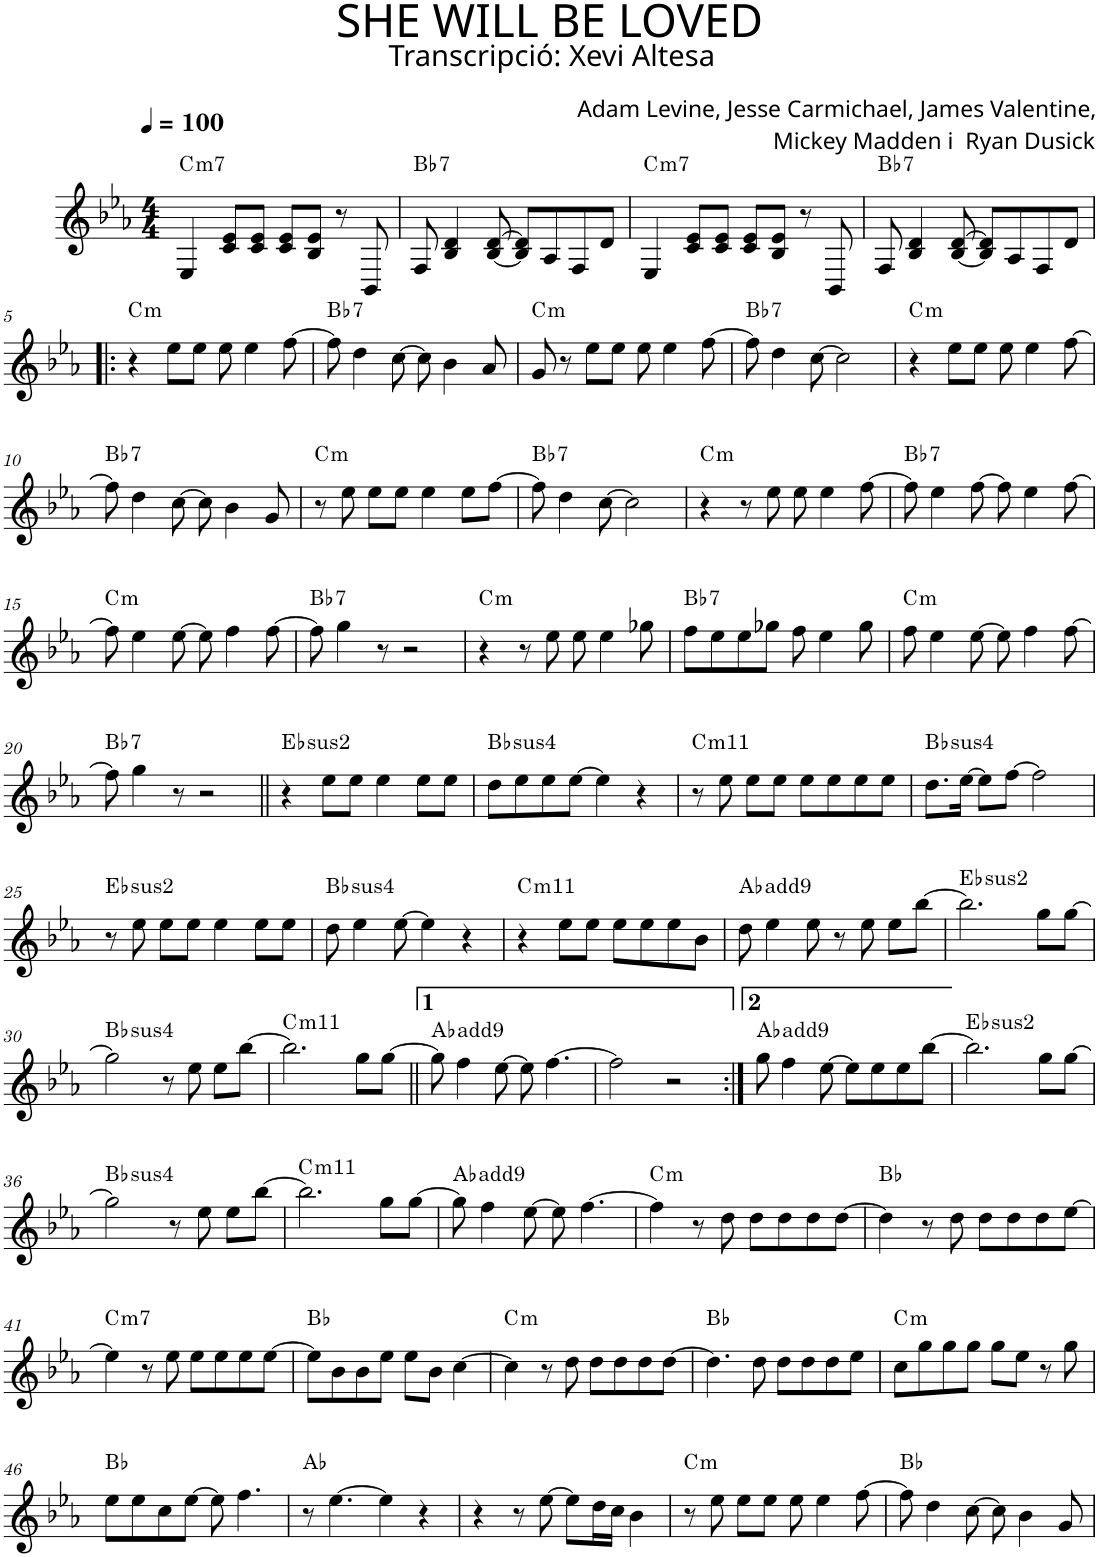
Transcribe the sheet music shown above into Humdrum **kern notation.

**kern	**harte
*part1	*part1
*staff1	*
*I"P1	*
*clefG2	*
*k[b-e-a-]	*
*c:	*
*M4/4	*
*MM100	*
=1	=1
!	!LO:H:kt=m7
4E-/	C:min7
8c/ 8e-/L	.
8c/ 8e-/J	.
8c/ 8e-/L	.
8B-/ 8e-/J	.
8r	.
8BB-/	.
=2	=2
!	!LO:H:kt=7
8F/	Bb:7
4B-/ 4d/	.
[<8B-/ [>8d/	.
8B-/] 8d/]L	.
8A-/	.
8F/	.
8d/J	.
=3	=3
!	!LO:H:kt=m7
4E-/	C:min7
8c/ 8e-/L	.
8c/ 8e-/J	.
8c/ 8e-/L	.
8B-/ 8e-/J	.
8r	.
8BB-/	.
=4	=4
!	!LO:H:kt=7
8F/	Bb:7
4B-/ 4d/	.
[<8B-/ [>8d/	.
8B-/] 8d/]L	.
8A-/	.
8F/	.
8d/J	.
!!LO:LB:g=z
=5!|:	=5!|:
!	!LO:H:kt=m
4r	C:min
8ee-\L	.
8ee-\J	.
8ee-\	.
4ee-\	.
[>8ff\	.
=6	=6
!	!LO:H:kt=7
8ff\]	Bb:7
4dd\	.
[>8cc\	.
8cc\]	.
4b-\	.
8a-/	.
=7	=7
!	!LO:H:kt=m
8g/	C:min
8r	.
8ee-\L	.
8ee-\J	.
8ee-\	.
4ee-\	.
[>8ff\	.
=8	=8
!	!LO:H:kt=7
8ff\]	Bb:7
4dd\	.
[>8cc\	.
2cc\]	.
=9	=9
!	!LO:H:kt=m
4r	C:min
8ee-\L	.
8ee-\J	.
8ee-\	.
4ee-\	.
[>8ff\	.
!!LO:LB:g=z
=10	=10
!	!LO:H:kt=7
8ff\]	Bb:7
4dd\	.
[>8cc\	.
8cc\]	.
4b-\	.
8g/	.
=11	=11
!	!LO:H:kt=m
8r	C:min
8ee-\	.
8ee-\L	.
8ee-\J	.
4ee-\	.
8ee-\L	.
[>8ff\J	.
=12	=12
!	!LO:H:kt=7
8ff\]	Bb:7
4dd\	.
[>8cc\	.
2cc\]	.
=13	=13
!	!LO:H:kt=m
4r	C:min
8r	.
8ee-\	.
8ee-\	.
4ee-\	.
[>8ff\	.
=14	=14
!	!LO:H:kt=7
8ff\]	Bb:7
4ee-\	.
[>8ff\	.
8ff\]	.
4ee-\	.
[>8ff\	.
!!LO:LB:g=z
=15	=15
!	!LO:H:kt=m
8ff\]	C:min
4ee-\	.
[>8ee-\	.
8ee-\]	.
4ff\	.
[>8ff\	.
=16	=16
!	!LO:H:kt=7
8ff\]	Bb:7
4gg\	.
8r	.
2r	.
=17	=17
!	!LO:H:kt=m
4r	C:min
8r	.
8ee-\	.
8ee-\	.
4ee-\	.
8gg-X\	.
=18	=18
!	!LO:H:kt=7
8ff\L	Bb:7
8ee-\	.
8ee-\	.
8gg-X\J	.
8ff\	.
4ee-\	.
8gg-\	.
=19	=19
!	!LO:H:kt=m
8ff\	C:min
4ee-\	.
[>8ee-\	.
8ee-\]	.
4ff\	.
[>8ff\	.
!!LO:LB:g=z
=20	=20
!	!LO:H:kt=7
8ff\]	Bb:7
4gg\	.
8r	.
2r	.
=21||	=21||
!	!LO:H:kt=2
4r	Eb:(1,2,5)
8ee-\L	.
8ee-\J	.
4ee-\	.
8ee-\L	.
8ee-\J	.
=22	=22
!	!LO:H:kt=4
8dd\L	Bb:sus4
8ee-\	.
8ee-\	.
[>8ee-\J	.
4ee-\]	.
4r	.
=23	=23
!	!LO:H:kt=m11
8r	C:min9(11)
8ee-\	.
8ee-\L	.
8ee-\J	.
8ee-\L	.
8ee-\	.
8ee-\	.
8ee-\J	.
=24	=24
!	!LO:H:kt=4
8.dd\L	Bb:sus4
[>16ee-\Jk	.
8ee-\L]	.
[>8ff\J	.
2ff\]	.
!!LO:LB:g=z
=25	=25
!	!LO:H:kt=2
8r	Eb:(1,2,5)
8ee-\	.
8ee-\L	.
8ee-\J	.
4ee-\	.
8ee-\L	.
8ee-\J	.
=26	=26
!	!LO:H:kt=4
8dd\	Bb:sus4
4ee-\	.
[>8ee-\	.
4ee-\]	.
4r	.
=27	=27
!	!LO:H:kt=m11
4r	C:min9(11)
8ee-\L	.
8ee-\J	.
8ee-\L	.
8ee-\	.
8ee-\	.
8b-\J	.
=28	=28
8dd\	Ab:maj(9)
4ee-\	.
8ee-\	.
8r	.
8ee-\	.
8ee-\L	.
[>8bb-\J	.
=29	=29
!	!LO:H:kt=2
2.bb-\]	Eb:(1,2,5)
8gg\L	.
[>8gg\J	.
!!LO:LB:g=z
=30	=30
!	!LO:H:kt=4
2gg\]	Bb:sus4
8r	.
8ee-\	.
8ee-\L	.
[>8bb-\J	.
=31	=31
!	!LO:H:kt=m11
2.bb-\]	C:min9(11)
8gg\L	.
[>8gg\J	.
=32||	=32||
8gg\]	Ab:maj(9)
4ff\	.
[>8ee-\	.
8ee-\]	.
[>4.ff\	.
=33	=33
2ff\]	.
2r	.
=34:|!	=34:|!
8gg\	Ab:maj(9)
4ff\	.
[>8ee-\	.
8ee-\L]	.
8ee-\	.
8ee-\	.
[>8bb-\J	.
=35	=35
!	!LO:H:kt=2
2.bb-\]	Eb:(1,2,5)
8gg\L	.
[>8gg\J	.
!!LO:LB:g=z
=36	=36
!	!LO:H:kt=4
2gg\]	Bb:sus4
8r	.
8ee-\	.
8ee-\L	.
[>8bb-\J	.
=37	=37
!	!LO:H:kt=m11
2.bb-\]	C:min9(11)
8gg\L	.
[>8gg\J	.
=38	=38
8gg\]	Ab:maj(9)
4ff\	.
[>8ee-\	.
8ee-\]	.
[>4.ff\	.
=39	=39
!	!LO:H:kt=m
4ff\]	C:min
8r	.
8dd\	.
8dd\L	.
8dd\	.
8dd\	.
[>8dd\J	.
=40	=40
4dd\]	Bb:maj
8r	.
8dd\	.
8dd\L	.
8dd\	.
8dd\	.
[>8ee-\J	.
!!LO:LB:g=z
=41	=41
!	!LO:H:kt=m7
4ee-\]	C:min7
8r	.
8ee-\	.
8ee-\L	.
8ee-\	.
8ee-\	.
[>8ee-\J	.
=42	=42
8ee-\L]	Bb:maj
8b-\	.
8b-\	.
8ee-\J	.
8ee-\L	.
8b-\J	.
[>4cc\	.
=43	=43
!	!LO:H:kt=m
4cc\]	C:min
8r	.
8dd\	.
8dd\L	.
8dd\	.
8dd\	.
[>8dd\J	.
=44	=44
4.dd\]	Bb:maj
8dd\	.
8dd\L	.
8dd\	.
8dd\	.
8ee-\J	.
=45	=45
!	!LO:H:kt=m
8cc\L	C:min
8gg\	.
8gg\	.
8gg\J	.
8gg\L	.
8ee-\J	.
8r	.
8gg\	.
!!LO:LB:g=z
=46	=46
8ee-\L	Bb:maj
8ee-\	.
8cc\	.
[>8ee-\J	.
8ee-\]	.
4.ff\	.
=47	=47
8r	Ab:maj
[>4.ee-\	.
4ee-\]	.
4r	.
=48	=48
4r	.
8r	.
[>8ee-\	.
8ee-\L]	.
16dd\L	.
16cc\JJ	.
4b-\	.
=49	=49
!	!LO:H:kt=m
8r	C:min
8ee-\	.
8ee-\L	.
8ee-\J	.
8ee-\	.
4ee-\	.
[>8ff\	.
=50	=50
8ff\]	Bb:maj
4dd\	.
[>8cc\	.
8cc\]	.
4b-\	.
8g/	.
=	=
*-	*-
